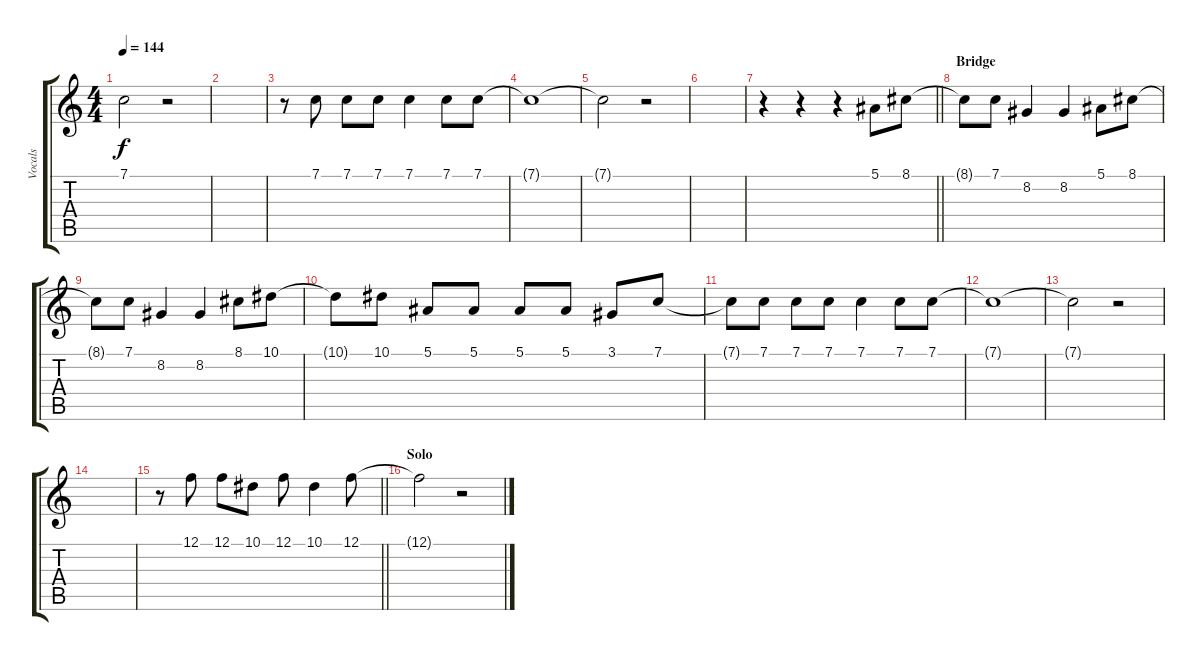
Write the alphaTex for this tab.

\track ("Vocals" "Vocals") {instrument altosax}
\staff {score tabs}
\tuning (F4 C4 Ab3 Eb3 Bb2 F2) {hide}
\ts (4 4)
\tempo 144
\clef g2
\ks c
7.1{t}.2{dy f} r.2 |
|
r.8 7.1.8 7.1.8 7.1.8 7.1.4 7.1.8 7.1.8 |
7.1{t}.1 |
7.1{t}.2 r.2 |
|
\barLineRight lightlight
r.4 r.4 r.4 5.1.8 8.1.8 |
\section ("" "Bridge")
8.1{t}.8 7.1.8 8.2.4 8.2.4 5.1.8 8.1.8 |
8.1{t}.8 7.1.8 8.2.4 8.2.4 8.1.8 10.1.8 |
10.1{t}.8 10.1.8 5.1.8 5.1.8 5.1.8 5.1.8 3.1.8 7.1.8 |
7.1{t}.8 7.1.8 7.1.8 7.1.8 7.1.4 7.1.8 7.1.8 |
7.1{t}.1 |
7.1{t}.2 r.2 |
|
\barLineRight lightlight
r.8 12.1.8 12.1.8 10.1.8 12.1.8 10.1.4 12.1.8 |
\section ("" "Solo")
12.1{t}.2 r.2
